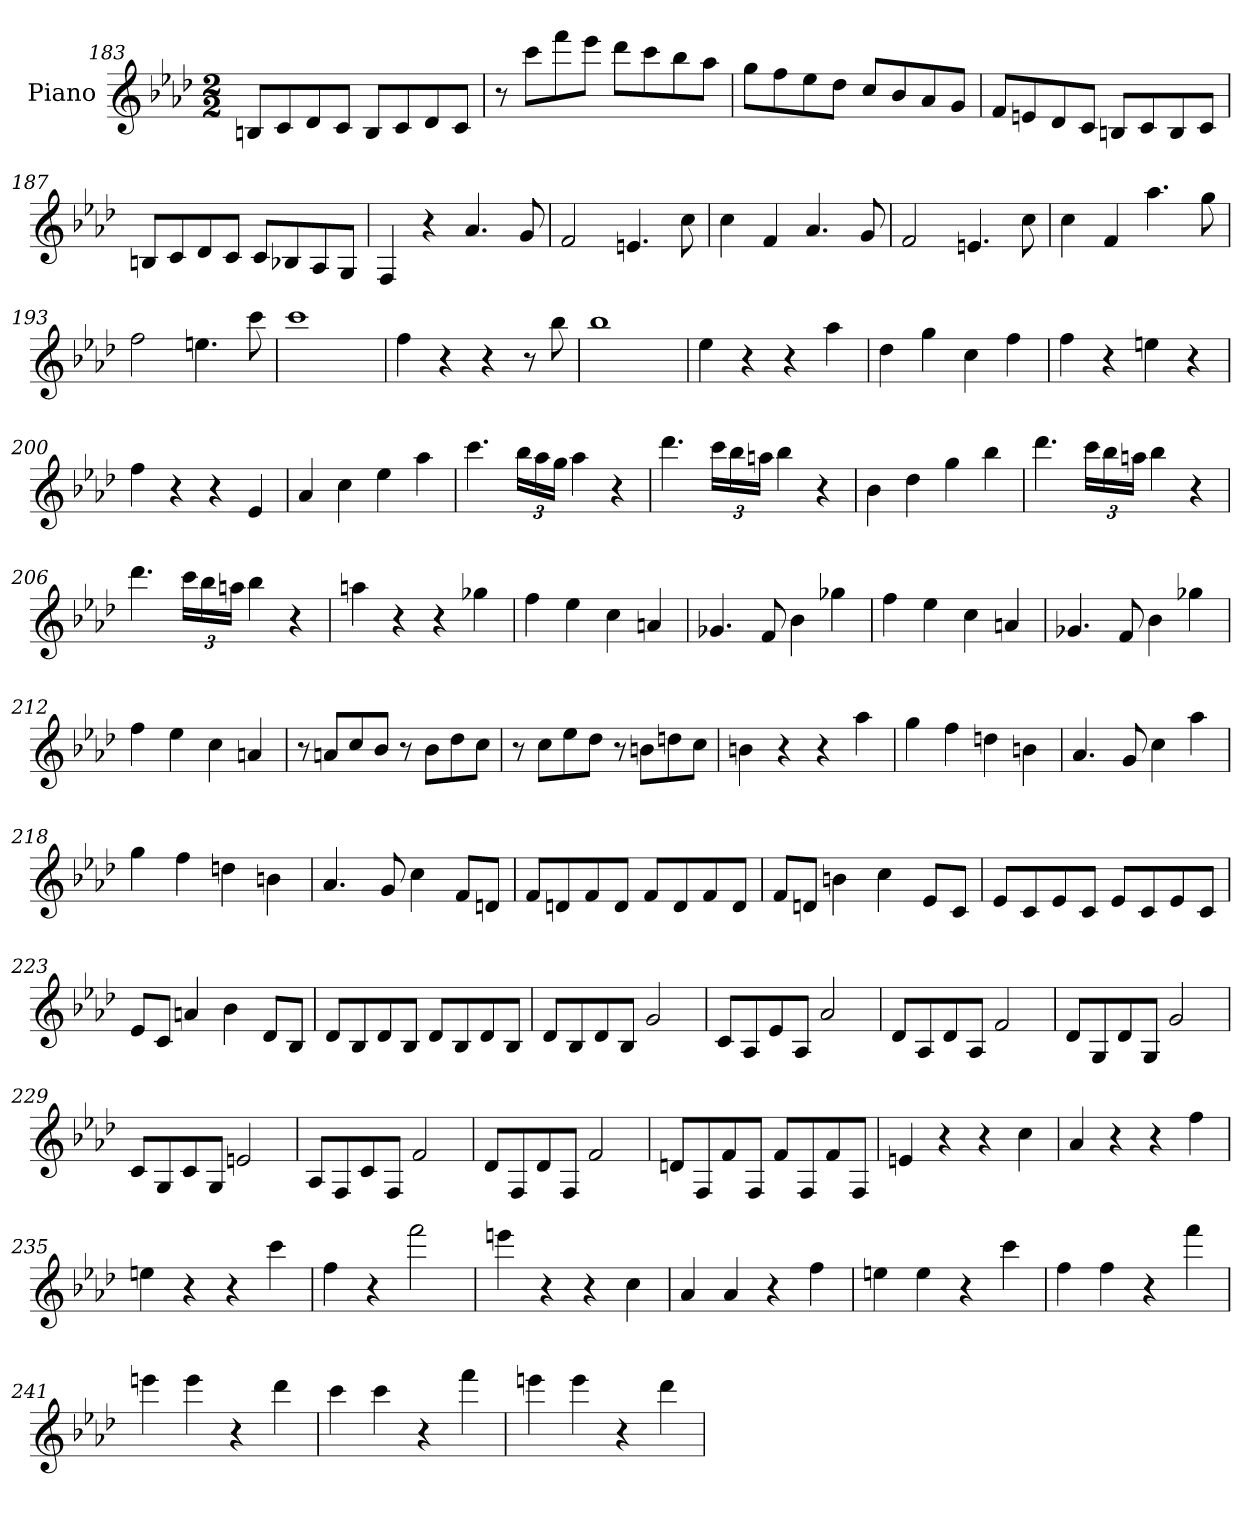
**kern
*part1
*staff1
*I"Piano
*I'Pno
*clefG2
*k[b-e-a-d-]
*f:
*M2/2
=183
8Bn/L
8c/
8d-/
8c/J
8B/L
8c/
8d-/
8c/J
=184
8r
8ccc\L
8fff\
8eee-\J
8ddd-\L
8ccc\
8bb-\
8aa-\J
=185
8gg\L
8ff\
8ee-\
8dd-\J
8cc/L
8b-/
8a-/
8g/J
=186
8f/L
8en/
8d-/
8c/J
8Bn/L
8c/
8B/
8c/J
=187
8Bn/L
8c/
8d-/
8c/J
8c/L
8B-X/
8A-/
8G/J
=188
4F
4r
4.a-
8g
=189
2f
4.en
8cc
=190
4cc
4f
4.a-
8g
=191
2f
4.en
8cc
=192
4cc
4f
4.aa-
8gg
=193
2ff
4.een
8ccc
=194
1ccc
=195
4ff
4r
4r
8r
8bb-
=196
1bb-
=197
4ee-
4r
4r
4aa-
=198
4dd-
4gg
4cc
4ff
=199
4ff
4r
4een
4r
=200
4ff
4r
4r
4e-
=201
4a-
4cc
4ee-
4aa-
=202
4.ccc
24bb-\LL
24aa-\
24gg\JJ
4aa-
4r
=203
4.ddd-
24ccc\LL
24bb-\
24aan\JJ
4bb-
4r
=204
4b-
4dd-
4gg
4bb-
=205
4.ddd-
24ccc\LL
24bb-\
24aan\JJ
4bb-
4r
=206
4.ddd-
24ccc\LL
24bb-\
24aan\JJ
4bb-
4r
=207
4aan
4r
4r
4gg-X
=208
4ff
4ee-
4cc
4an
=209
4.g-X
8f
4b-
4gg-X
=210
4ff
4ee-
4cc
4an
=211
4.g-X
8f
4b-
4gg-X
=212
4ff
4ee-
4cc
4an
=213
8r
8an/L
8cc/
8b-/J
8r
8b-\L
8dd-\
8cc\J
=214
8r
8cc\L
8ee-\
8dd-\J
8r
8bn\L
8ddn\
8cc\J
=215
4bn
4r
4r
4aa-
=216
4gg
4ff
4ddn
4bn
=217
4.a-
8g
4cc
4aa-
=218
4gg
4ff
4ddn
4bn
=219
4.a-
8g
4cc
8f/L
8dn/J
=220
8f/L
8dn/
8f/
8d/J
8f/L
8d/
8f/
8d/J
=221
8f/L
8dn/J
4bn
4cc
8e-/L
8c/J
=222
8e-/L
8c/
8e-/
8c/J
8e-/L
8c/
8e-/
8c/J
=223
8e-/L
8c/J
4an
4b-
8d-/L
8B-/J
=224
8d-/L
8B-/
8d-/
8B-/J
8d-/L
8B-/
8d-/
8B-/J
=225
8d-/L
8B-/
8d-/
8B-/J
2g
=226
8c/L
8A-/
8e-/
8A-/J
2a-
=227
8d-/L
8A-/
8d-/
8A-/J
2f
=228
8d-/L
8G/
8d-/
8G/J
2g
=229
8c/L
8G/
8c/
8G/J
2en
=230
8A-/L
8F/
8c/
8F/J
2f
=231
8d-/L
8F/
8d-/
8F/J
2f
=232
8dn/L
8F/
8f/
8F/J
8f/L
8F/
8f/
8F/J
=233
4en
4r
4r
4cc
=234
4a-
4r
4r
4ff
=235
4een
4r
4r
4ccc
=236
4ff
4r
2fff
=237
4eeen
4r
4r
4cc
=238
4a-
4a-
4r
4ff
=239
4een
4ee
4r
4ccc
=240
4ff
4ff
4r
4fff
=241
4eeen
4eee
4r
4ddd-
=242
4ccc
4ccc
4r
4fff
=243
4eeen
4eee
4r
4ddd-
=
*-
